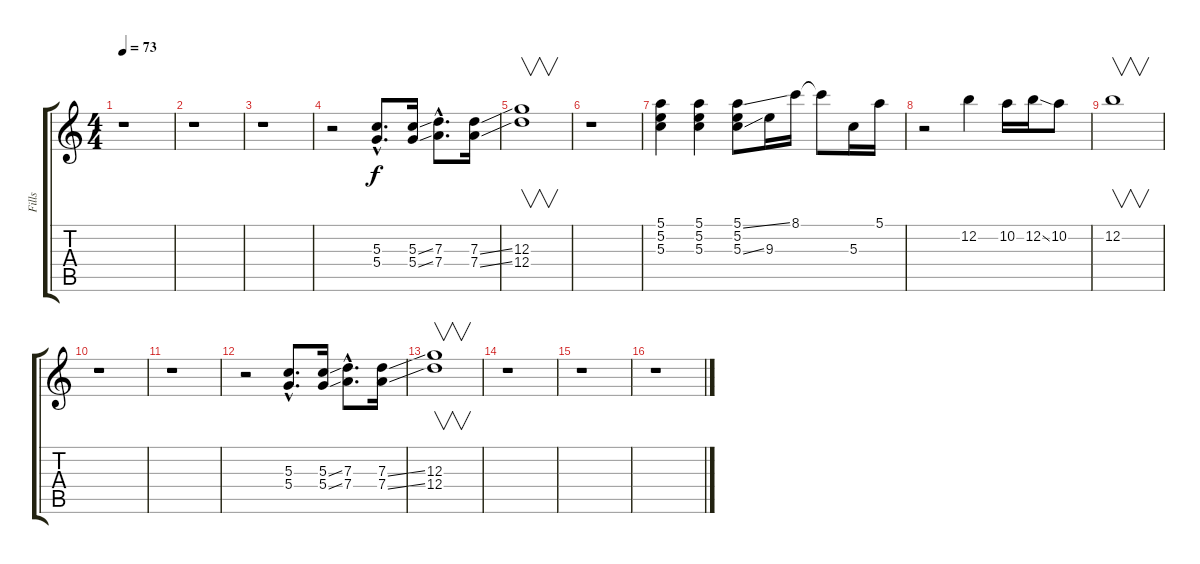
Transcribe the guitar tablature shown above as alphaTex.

\track ("Fills" "Fills") {instrument distortionguitar}
\staff {score tabs}
\tuning (E4 B3 G3 D3 A2 E2) {hide}
\ts (4 4)
\tempo 73
\clef g2
\ks c
r.1{dy f} |
r.1 |
r.1 |
r.2 (5.3{hac} 5.4{hac}).8{d} (5.3{ss} 5.4{ss}).16 (7.3{hac} 7.4{hac}).8{d} (7.3{ss} 7.4{ss}).16 |
(12.3 12.4).1{v} |
r.1 |
(5.1 5.2 5.3).4 (5.1 5.2 5.3).4 (5.1{ss} 5.2 5.3{ss}).8 9.3.16 8.1.16 8.1{t}.8 5.3.16 5.1.16 |
r.2 12.2.4 10.2.16 12.2{ss}.16 10.2.8 |
12.2.1{v} |
r.1 |
r.1 |
r.2 (5.3{hac} 5.4{hac}).8{d} (5.3{ss} 5.4{ss}).16 (7.3{hac} 7.4{hac}).8{d} (7.3{ss} 7.4{ss}).16 |
(12.3 12.4).1{v} |
r.1 |
r.1 |
r.1
